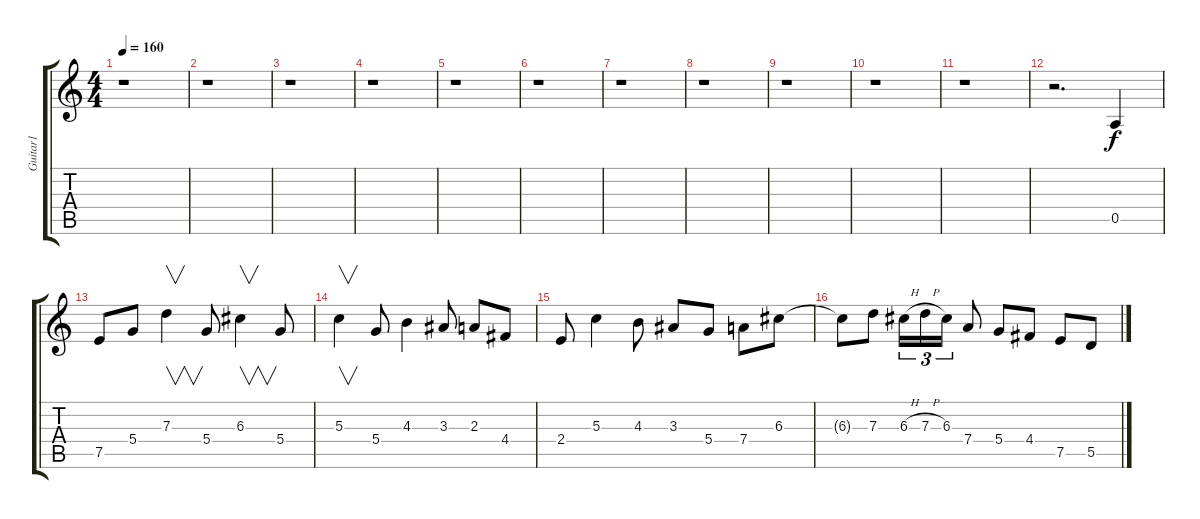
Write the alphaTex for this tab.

\track ("Guitar1" "Guitar1") {instrument distortionguitar}
\staff {score tabs}
\tuning (E4 B3 G3 D3 A2 E2) {hide}
\ts (4 4)
\tempo 160
\clef g2
\ks c
r.1{dy f instrument distortionguitar} |
r.1 |
r.1 |
r.1 |
r.1 |
r.1 |
r.1 |
r.1 |
r.1 |
r.1 |
r.1 |
r.2{d} 0.5.4 |
7.5.8 5.4.8 7.3.4{v} 5.4.8 6.3.4{v} 5.4.8 |
5.3.4{v} 5.4.8 4.3.4 3.3.8 2.3.8 4.4.8 |
2.4.8 5.3.4 4.3.8 3.3.8 5.4.8 7.4.8 6.3.8 |
6.3{t}.8 7.3.8 6.3{h}.16{tu (3 2)} 7.3{h}.16{tu (3 2)} 6.3.16{tu (3 2)} 7.4.8 5.4.8 4.4.8 7.5.8 5.5.8
